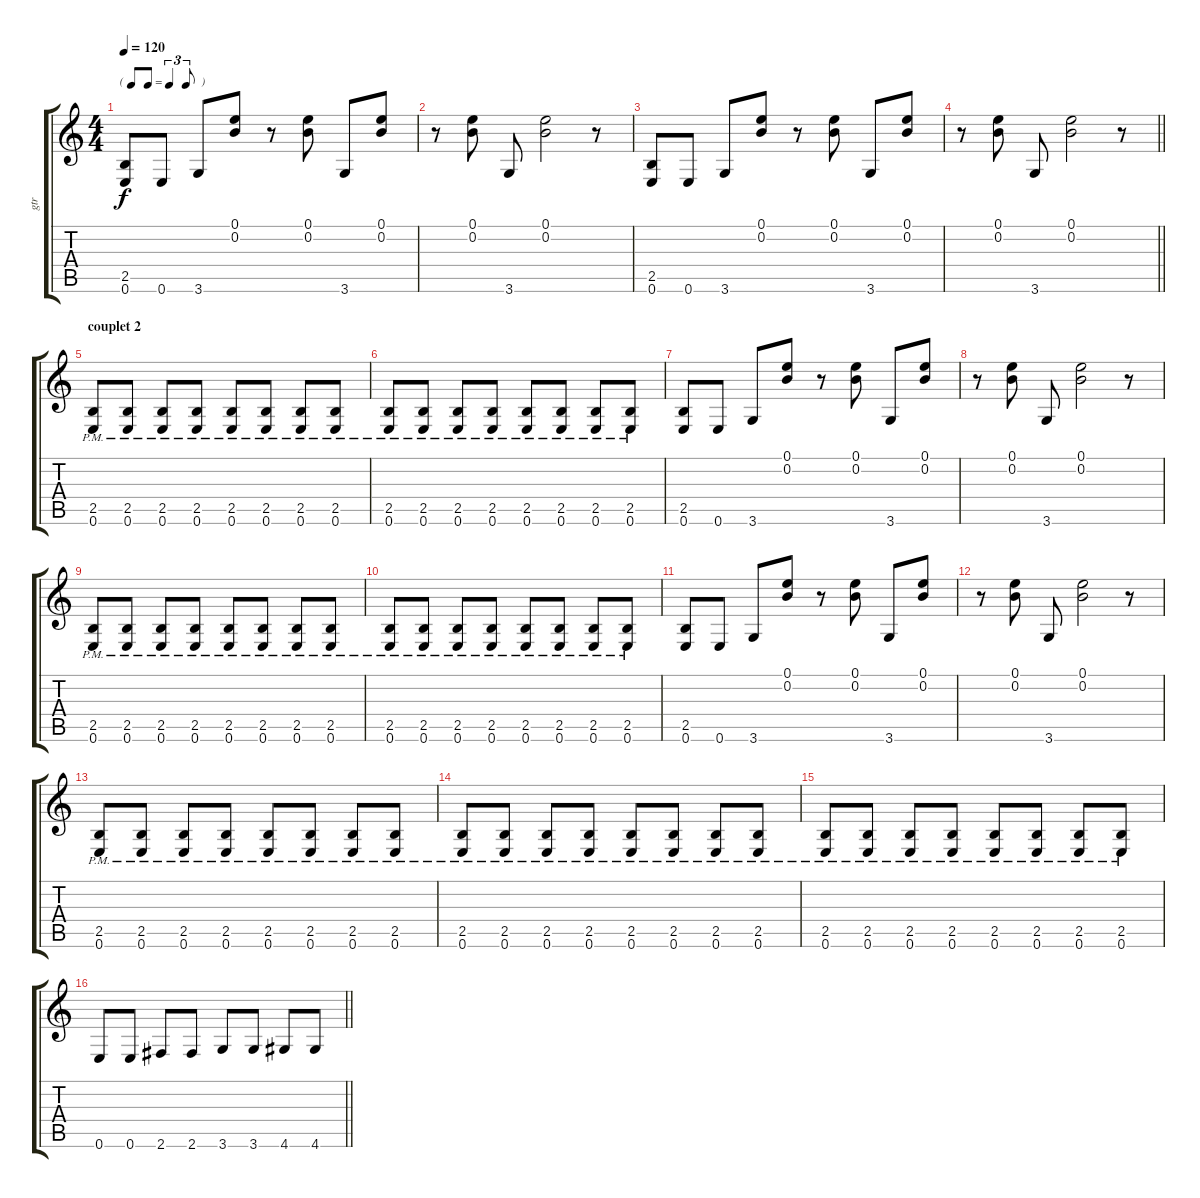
\track ("gtr" "gtr") {instrument overdrivenguitar}
\staff {score tabs}
\tuning (E4 B3 G3 D3 A2 E2) {hide}
\ts (4 4)
\tf triplet8th
\tempo 120
\clef g2
\ks c
(2.5 0.6).8{dy f} 0.6.8 3.6.8 (0.1 0.2).8 r.8 (0.1 0.2).8 3.6.8 (0.1 0.2).8 |
r.8 (0.1 0.2).8 3.6.8 (0.1 0.2).2 r.8 |
(2.5 0.6).8 0.6.8 3.6.8 (0.1 0.2).8 r.8 (0.1 0.2).8 3.6.8 (0.1 0.2).8 |
\barLineRight lightlight
r.8 (0.1 0.2).8 3.6.8 (0.1 0.2).2 r.8 |
\section ("" "couplet 2")
(2.5{pm} 0.6{pm}).8 (2.5{pm} 0.6{pm}).8 (2.5{pm} 0.6{pm}).8 (2.5{pm} 0.6{pm}).8 (2.5{pm} 0.6{pm}).8 (2.5{pm} 0.6{pm}).8 (2.5{pm} 0.6{pm}).8 (2.5{pm} 0.6{pm}).8 |
(2.5{pm} 0.6{pm}).8 (2.5{pm} 0.6{pm}).8 (2.5{pm} 0.6{pm}).8 (2.5{pm} 0.6{pm}).8 (2.5{pm} 0.6{pm}).8 (2.5{pm} 0.6{pm}).8 (2.5{pm} 0.6{pm}).8 (2.5{pm} 0.6{pm}).8 |
(2.5 0.6).8 0.6.8 3.6.8 (0.1 0.2).8 r.8 (0.1 0.2).8 3.6.8 (0.1 0.2).8 |
r.8 (0.1 0.2).8 3.6.8 (0.1 0.2).2 r.8 |
(2.5{pm} 0.6{pm}).8 (2.5{pm} 0.6{pm}).8 (2.5{pm} 0.6{pm}).8 (2.5{pm} 0.6{pm}).8 (2.5{pm} 0.6{pm}).8 (2.5{pm} 0.6{pm}).8 (2.5{pm} 0.6{pm}).8 (2.5{pm} 0.6{pm}).8 |
(2.5{pm} 0.6{pm}).8 (2.5{pm} 0.6{pm}).8 (2.5{pm} 0.6{pm}).8 (2.5{pm} 0.6{pm}).8 (2.5{pm} 0.6{pm}).8 (2.5{pm} 0.6{pm}).8 (2.5{pm} 0.6{pm}).8 (2.5{pm} 0.6{pm}).8 |
(2.5 0.6).8 0.6.8 3.6.8 (0.1 0.2).8 r.8 (0.1 0.2).8 3.6.8 (0.1 0.2).8 |
r.8 (0.1 0.2).8 3.6.8 (0.1 0.2).2 r.8 |
(2.5{pm} 0.6{pm}).8 (2.5{pm} 0.6{pm}).8 (2.5{pm} 0.6{pm}).8 (2.5{pm} 0.6{pm}).8 (2.5{pm} 0.6{pm}).8 (2.5{pm} 0.6{pm}).8 (2.5{pm} 0.6{pm}).8 (2.5{pm} 0.6{pm}).8 |
(2.5{pm} 0.6{pm}).8 (2.5{pm} 0.6{pm}).8 (2.5{pm} 0.6{pm}).8 (2.5{pm} 0.6{pm}).8 (2.5{pm} 0.6{pm}).8 (2.5{pm} 0.6{pm}).8 (2.5{pm} 0.6{pm}).8 (2.5{pm} 0.6{pm}).8 |
(2.5{pm} 0.6{pm}).8 (2.5{pm} 0.6{pm}).8 (2.5{pm} 0.6{pm}).8 (2.5{pm} 0.6{pm}).8 (2.5{pm} 0.6{pm}).8 (2.5{pm} 0.6{pm}).8 (2.5{pm} 0.6{pm}).8 (2.5{pm} 0.6{pm}).8 |
\barLineRight lightlight
0.6.8 0.6.8 2.6.8 2.6.8 3.6.8 3.6.8 4.6.8 4.6.8
